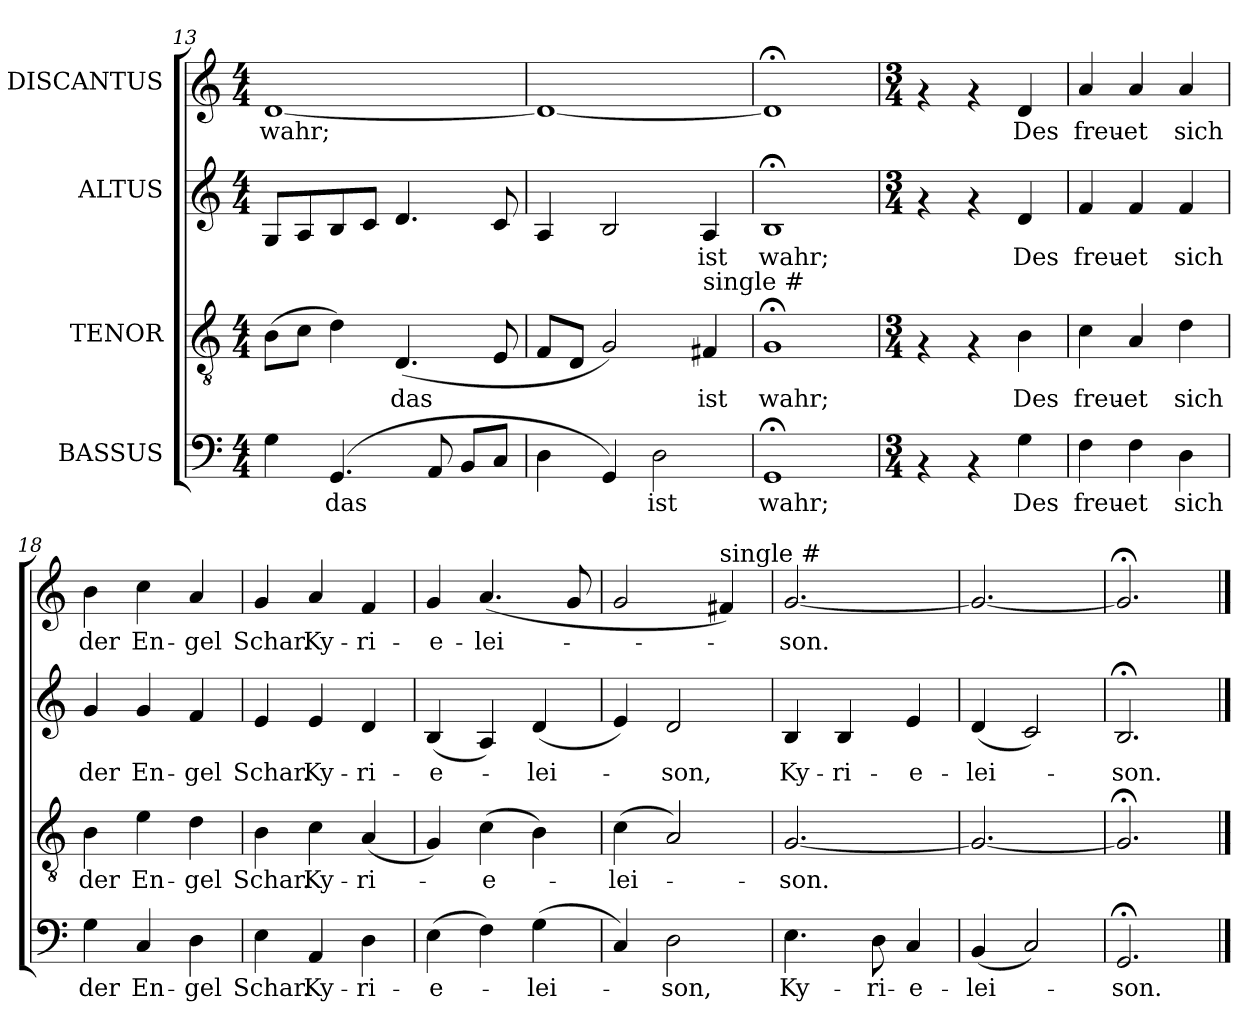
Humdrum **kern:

**kern	**text	**kern	**text	**kern	**text	**kern	**text
*part4	*part4	*part3	*part3	*part2	*part2	*part1	*part1
*staff4	*staff4	*staff3	*staff3	*staff2	*staff2	*staff1	*staff1
*I"BASSUS	*	*I"TENOR	*	*I"ALTUS	*	*I"DISCANTUS	*
!!LO:PB:g=z
*clefF4	*	*clefGv2	*	*clefG2	*	*clefG2	*
*k[]	*	*k[]	*	*k[]	*	*k[]	*
*C:	*	*C:	*	*C:	*	*C:	*
*M4/4	*	*M4/4	*	*M4/4	*	*M4/4	*
=13	=13	=13	=13	=13	=13	=13	=13
!	!	!	!	!	!	!	!LO:LY:b
4G\	.	(>8B\L	.	8G/L	.	[<1d	wahr;
.	.	8c\J	.	8A/	.	.	.
!	!LO:LY:b	!	!	!	!	!	!
(4.GG/	das	4d\)	.	8B/	.	.	.
.	.	.	.	8c/J	.	.	.
!	!	!	!LO:LY:b	!	!	!	!
.	.	(<4.D/	das	4.d/	.	.	.
8AA/	.	.	.	.	.	.	.
8BB/L	.	.	.	.	.	.	.
8C/J	.	8E/	.	8c/	.	.	.
=14	=14	=14	=14	=14	=14	=14	=14
4D\	.	8F/L	.	4A/	.	1d_	.
.	.	8D/J	.	.	.	.	.
4GG/)	.	2G/)	.	2B/	.	.	.
!	!LO:LY:b	!	!	!	!	!	!
2D\	ist	.	.	.	.	.	.
!	!	!LO:TX:a:t=single #	!	!	!	!	!
!	!	!	!LO:LY:b	!	!LO:LY:b	!	!
.	.	4F#/	ist	4A/	ist	.	.
=15	=15	=15	=15	=15	=15	=15	=15
!	!LO:LY:b	!	!LO:LY:b	!	!LO:LY:b	!	!
1GG;	wahr;	1G;	wahr;	1B;	wahr;	1d;]	.
=16	=16	=16	=16	=16	=16	=16	=16
*M3/4	*	*M3/4	*	*M3/4	*	*M3/4	*
4rAA	.	4rF	.	4rf	.	4rf	.
4rAA	.	4rF	.	4rf	.	4rf	.
!	!LO:LY:b	!	!LO:LY:b	!	!LO:LY:b	!	!LO:LY:b
4G\	Des	4B\	Des	4d/	Des	4d/	Des
=17	=17	=17	=17	=17	=17	=17	=17
!	!LO:LY:b	!	!LO:LY:b	!	!LO:LY:b	!	!LO:LY:b
4F\	freu-	4c\	freu-	4f/	freu-	4a/	freu-
!	!LO:LY:b	!	!LO:LY:b	!	!LO:LY:b	!	!LO:LY:b
4F\	-et	4A/	-et	4f/	-et	4a/	-et
!	!LO:LY:b	!	!LO:LY:b	!	!LO:LY:b	!	!LO:LY:b
4D\	sich	4d\	sich	4f/	sich	4a/	sich
=18	=18	=18	=18	=18	=18	=18	=18
!	!LO:LY:b	!	!LO:LY:b	!	!LO:LY:b	!	!LO:LY:b
4G\	der	4B\	der	4g/	der	4b\	der
!	!LO:LY:b	!	!LO:LY:b	!	!LO:LY:b	!	!LO:LY:b
4C/	En-	4e\	En-	4g/	En-	4cc\	En-
!	!LO:LY:b	!	!LO:LY:b	!	!LO:LY:b	!	!LO:LY:b
4D\	-gel	4d\	-gel	4f/	-gel	4a/	-gel
=19	=19	=19	=19	=19	=19	=19	=19
!	!LO:LY:b	!	!LO:LY:b	!	!LO:LY:b	!	!LO:LY:b
4E\	Schar.	4B\	Schar.	4e/	Schar.	4g/	Schar.
!	!LO:LY:b	!	!LO:LY:b	!	!LO:LY:b	!	!LO:LY:b
4AA/	Ky-	4c\	Ky-	4e/	Ky-	4a/	Ky-
!	!LO:LY:b	!	!LO:LY:b	!	!LO:LY:b	!	!LO:LY:b
4D\	-ri-	(<4A/	-ri-	4d/	-ri-	4f/	-ri-
!!LO:LB:g=z
=20	=20	=20	=20	=20	=20	=20	=20
!	!LO:LY:b	!	!	!	!LO:LY:b	!	!LO:LY:b
(>4E\	-e-	4G/)	.	(<4B/	-e-	4g/	-e-
!	!	!	!LO:LY:b	!	!	!	!LO:LY:b
4F\)	.	(>4c\	-e-	4A/)	.	(<4.a/	-lei-
!	!LO:LY:b	!	!	!	!LO:LY:b	!	!
(>4G\	-lei-	4B\)	.	(<4d/	-lei-	.	.
.	.	.	.	.	.	8g/	.
=21	=21	=21	=21	=21	=21	=21	=21
!	!	!	!LO:LY:b	!	!	!	!
4C/)	.	(>4c\	-lei-	4e/)	.	2g/	.
!	!LO:LY:b	!	!	!	!LO:LY:b	!	!
2D\	-son,	2A/)	.	2d/	-son,	.	.
!	!	!	!	!	!	!LO:TX:a:t=single #	!
.	.	.	.	.	.	4f#/)	.
=22	=22	=22	=22	=22	=22	=22	=22
!	!LO:LY:b	!	!LO:LY:b	!	!LO:LY:b	!	!LO:LY:b
4.E\	Ky-	[<2.G/	-son.	4B/	Ky-	[<2.g/	-son.
!	!	!	!	!	!LO:LY:b	!	!
.	.	.	.	4B/	-ri-	.	.
!	!LO:LY:b	!	!	!	!	!	!
8D\	-ri-	.	.	.	.	.	.
!	!LO:LY:b	!	!	!	!LO:LY:b	!	!
4C/	-e-	.	.	4e/	-e-	.	.
=23	=23	=23	=23	=23	=23	=23	=23
!	!LO:LY:b	!	!	!	!LO:LY:b	!	!
(<4BB/	-lei-	2.G/_	.	(<4d/	-lei-	2.g/_	.
2C/)	.	.	.	2c/)	.	.	.
=24	=24	=24	=24	=24	=24	=24	=24
!	!LO:LY:b	!	!	!	!LO:LY:b	!	!
2.GG;/	-son.	2.G;/]	.	2.B;/	-son.	2.g;/]	.
==	==	==	==	==	==	==	==
*-	*-	*-	*-	*-	*-	*-	*-
